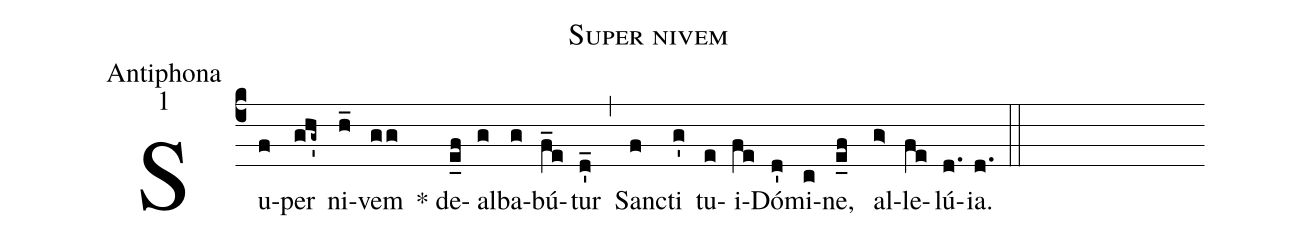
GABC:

name:Super nivem;
office-part:Antiphona;
mode:1;
%%
(c4)Su(f)per(ghg~') ni(h_)vem(gg) * de(e_f)a(g)lba(g)bú(f_e)tur(d_') (,) San(f)cti(g') tu(e)i(fe)Dó(d')mi(c)ne, (e_f) al(g>)le(fe)lú(d.)ia. (d.) (::)
